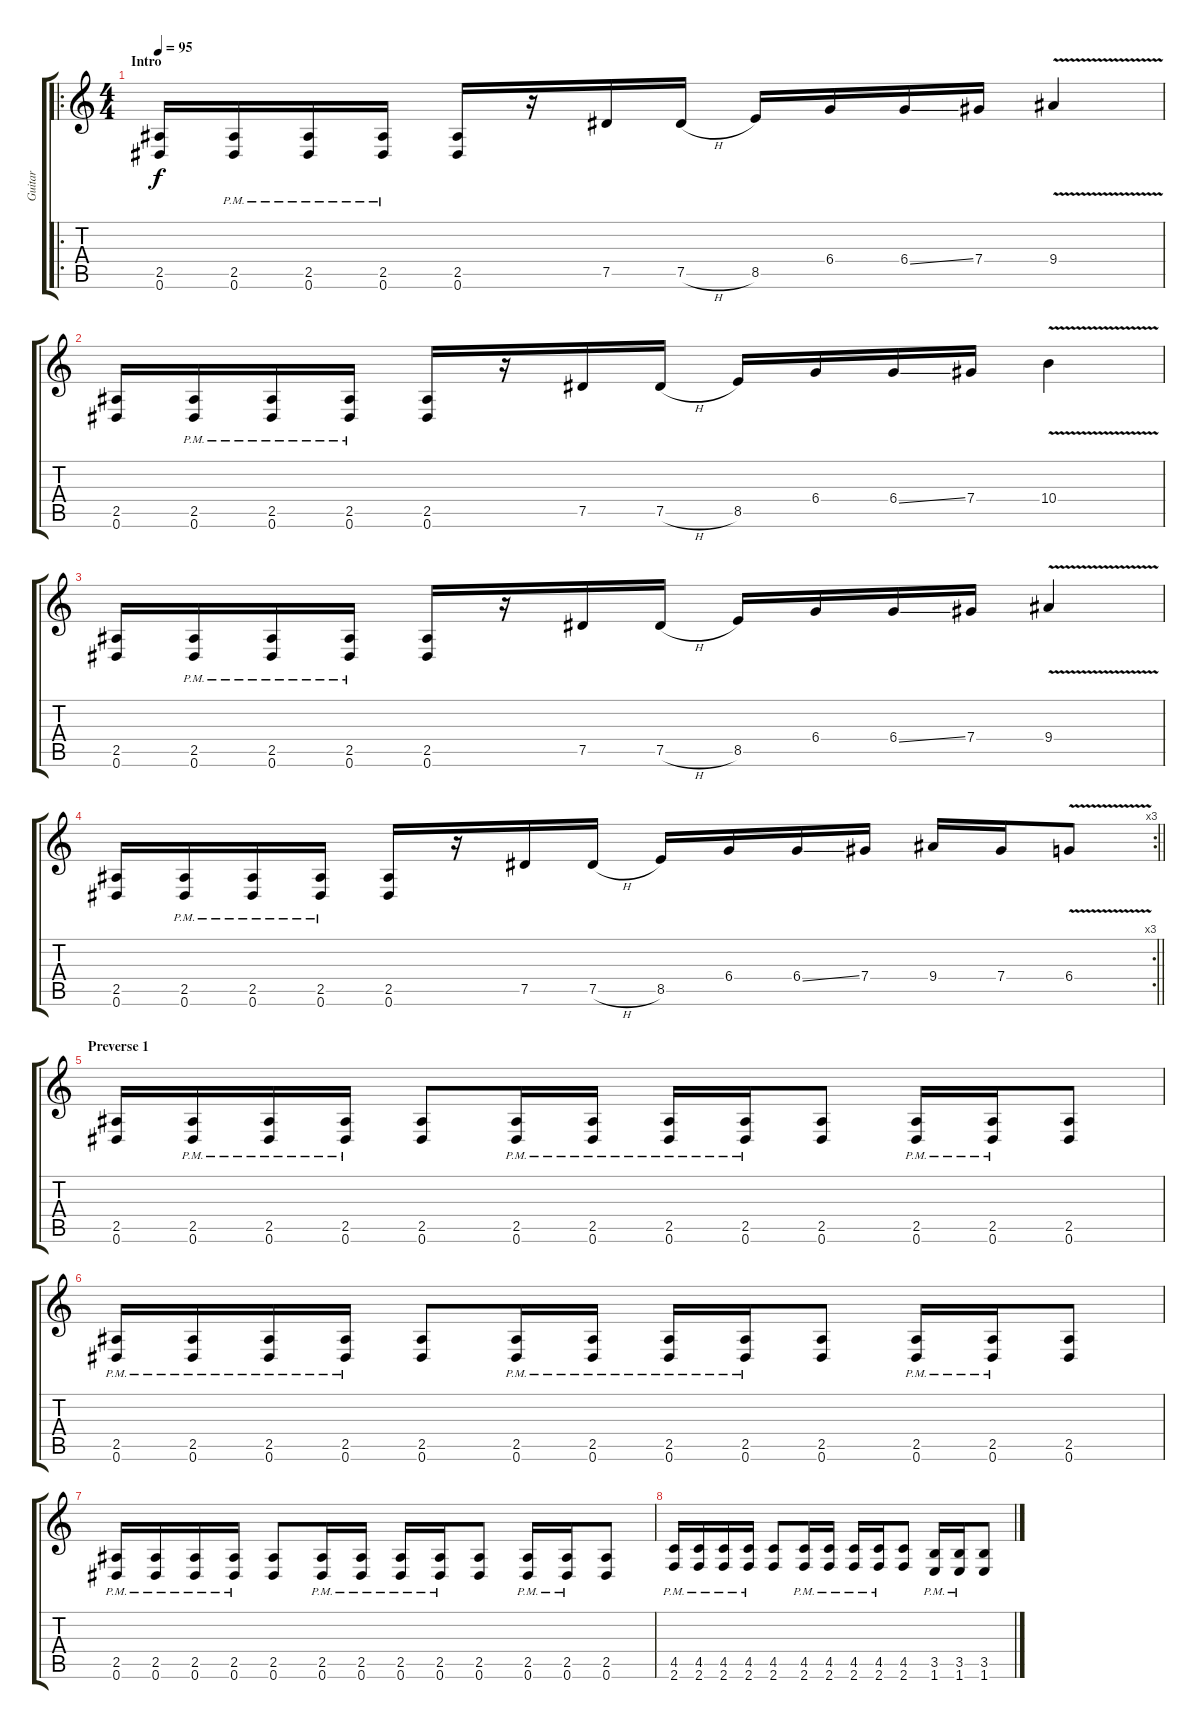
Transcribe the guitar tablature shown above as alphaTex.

\track ("Guitar" "Guitar") {instrument distortionguitar}
\staff {score tabs}
\tuning (Eb4 Bb3 Gb3 Db3 Ab2 Eb2) {hide}
\ro
\ts (4 4)
\section ("" "Intro")
\tempo 95
\clef g2
\ks c
(2.5 0.6).16{dy f instrument distortionguitar} (2.5{pm} 0.6{pm}).16 (2.5{pm} 0.6{pm}).16 (2.5{pm} 0.6{pm}).16 (2.5 0.6).16 r.16 7.5.16 7.5{h}.16 8.5.16 6.4.16 6.4{ss}.16 7.4.16 9.4{v}.4 |
(2.5 0.6).16 (2.5{pm} 0.6{pm}).16 (2.5{pm} 0.6{pm}).16 (2.5{pm} 0.6{pm}).16 (2.5 0.6).16 r.16 7.5.16 7.5{h}.16 8.5.16 6.4.16 6.4{ss}.16 7.4.16 10.4{v}.4 |
(2.5 0.6).16 (2.5{pm} 0.6{pm}).16 (2.5{pm} 0.6{pm}).16 (2.5{pm} 0.6{pm}).16 (2.5 0.6).16 r.16 7.5.16 7.5{h}.16 8.5.16 6.4.16 6.4{ss}.16 7.4.16 9.4{v}.4 |
\rc 3
\barLineRight lightlight
(2.5 0.6).16 (2.5{pm} 0.6{pm}).16 (2.5{pm} 0.6{pm}).16 (2.5{pm} 0.6{pm}).16 (2.5 0.6).16 r.16 7.5.16 7.5{h}.16 8.5.16 6.4.16 6.4{ss}.16 7.4.16 9.4.16 7.4.16 6.4{v}.8 |
\section ("" "Preverse 1")
(2.5 0.6).16 (2.5{pm} 0.6{pm}).16 (2.5{pm} 0.6{pm}).16 (2.5{pm} 0.6{pm}).16 (2.5 0.6).8 (2.5{pm} 0.6{pm}).16 (2.5{pm} 0.6{pm}).16 (2.5{pm} 0.6{pm}).16 (2.5{pm} 0.6{pm}).16 (2.5 0.6).8 (2.5{pm} 0.6{pm}).16 (2.5{pm} 0.6{pm}).16 (2.5 0.6).8 |
(2.5{pm} 0.6{pm}).16 (2.5{pm} 0.6{pm}).16 (2.5{pm} 0.6{pm}).16 (2.5{pm} 0.6{pm}).16 (2.5 0.6).8 (2.5{pm} 0.6{pm}).16 (2.5{pm} 0.6{pm}).16 (2.5{pm} 0.6{pm}).16 (2.5{pm} 0.6{pm}).16 (2.5 0.6).8 (2.5{pm} 0.6{pm}).16 (2.5{pm} 0.6{pm}).16 (2.5 0.6).8 |
(2.5{pm} 0.6{pm}).16 (2.5{pm} 0.6{pm}).16 (2.5{pm} 0.6{pm}).16 (2.5{pm} 0.6{pm}).16 (2.5 0.6).8 (2.5{pm} 0.6{pm}).16 (2.5{pm} 0.6{pm}).16 (2.5{pm} 0.6{pm}).16 (2.5{pm} 0.6{pm}).16 (2.5 0.6).8 (2.5{pm} 0.6{pm}).16 (2.5{pm} 0.6{pm}).16 (2.5 0.6).8 |
(4.5{pm} 2.6{pm}).16 (4.5{pm} 2.6{pm}).16 (4.5{pm} 2.6{pm}).16 (4.5{pm} 2.6{pm}).16 (4.5 2.6).8 (4.5{pm} 2.6{pm}).16 (4.5{pm} 2.6{pm}).16 (4.5{pm} 2.6{pm}).16 (4.5{pm} 2.6{pm}).16 (4.5 2.6).8 (3.5{pm} 1.6{pm}).16 (3.5{pm} 1.6{pm}).16 (3.5 1.6).8
